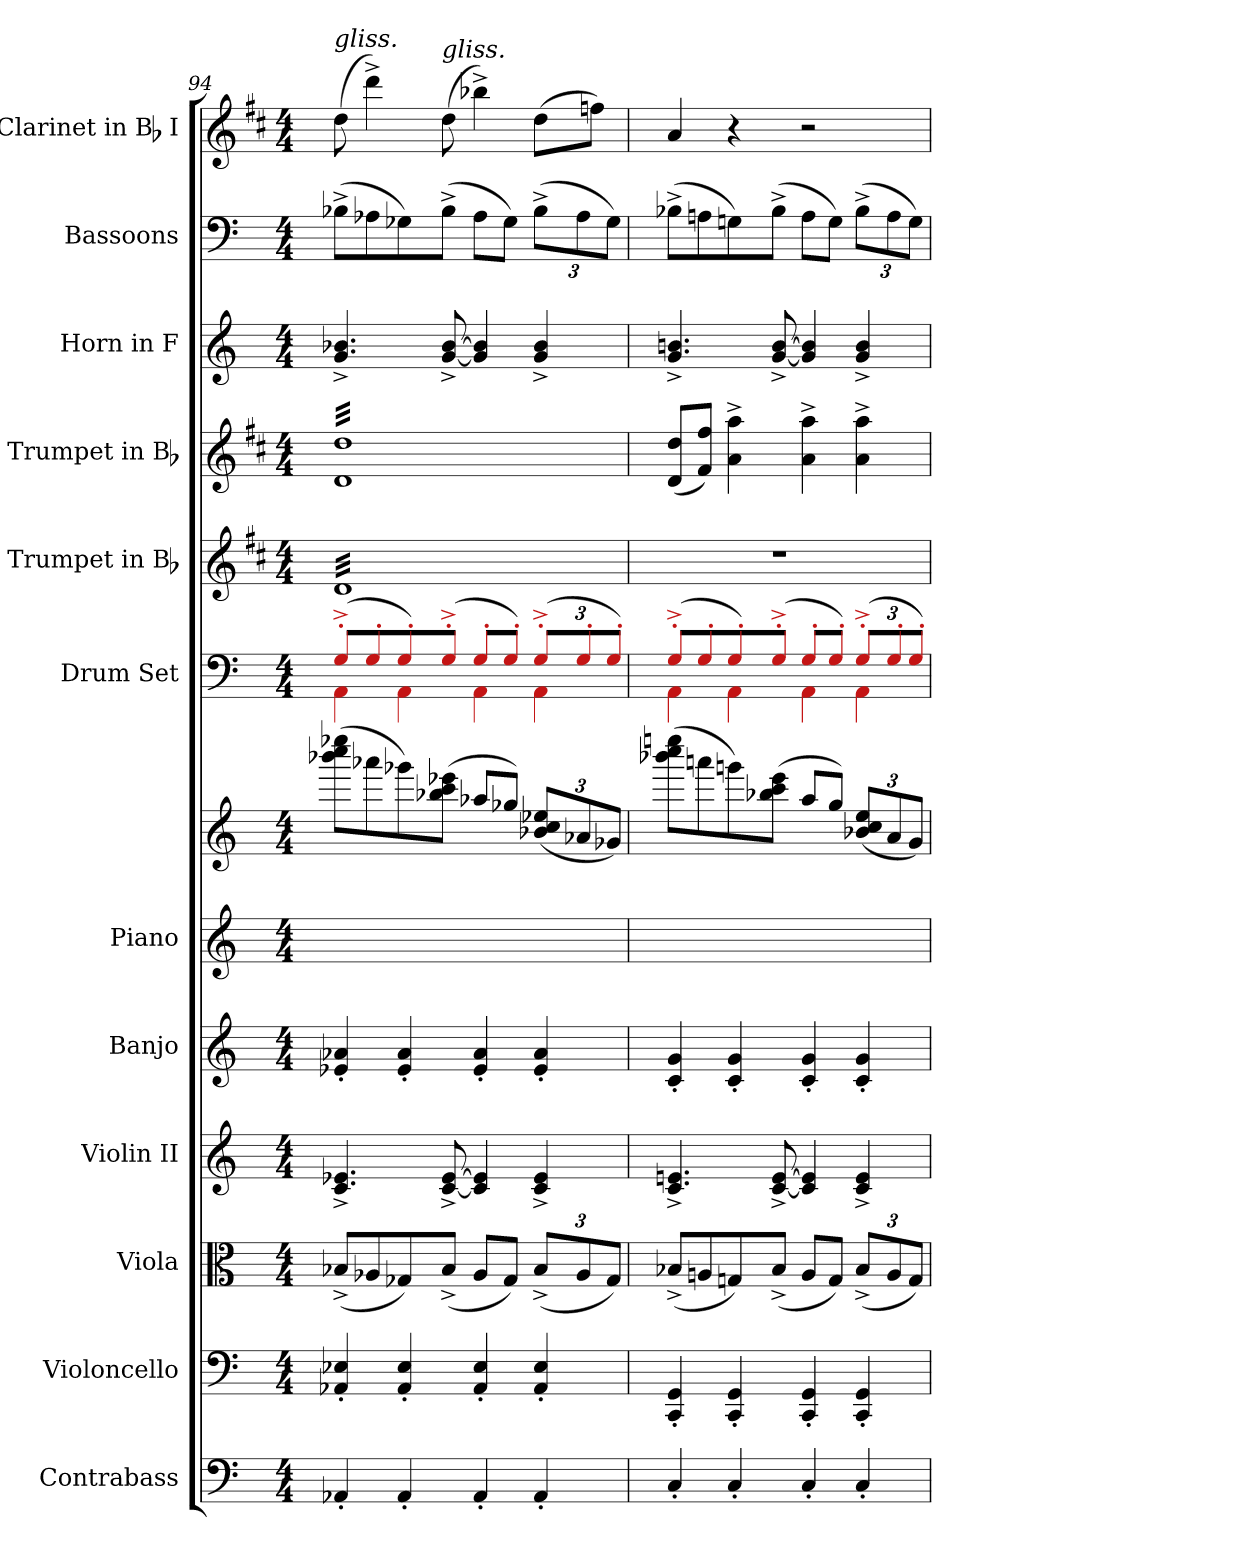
**kern	**kern	**kern	**kern	**kern	**kern	**kern	**kern	**kern	**kern	**kern	**kern	**kern
*part12	*part11	*part10	*part9	*part8	*part7	*part7	*part6	*part5	*part4	*part3	*part2	*part1
*staff13	*staff12	*staff11	*staff10	*staff9	*staff8	*staff7	*staff6	*staff5	*staff4	*staff3	*staff2	*staff1
*I"Contrabass	*I"Violoncello	*I"Viola	*I"Violin II	*I"Banjo	*I"Piano	*	*I"Drum Set	*I"Trumpet in Bb	*I"Trumpet in Bb	*I"Horn in F	*I"Bassoons	*I"Clarinet in Bb I
*I'Cb.	*I'Vc.	*I'Vla.	*I'Vln. II	*I'Ban.	*I'Pno.	*	*I'Dr.	*I'Tpt.	*I'Tpt.	*I'Hn.	*I'Bsn.	*I'Cl.
*clefF4	*clefF4	*clefC3	*clefG2	*clefG2	*clefG2	*clefG2	*clefF4	*clefG2	*clefG2	*clefG2	*clefF4	*clefG2
*ITrd7c12	*	*	*	*	*	*	*	*ITrd1c2	*ITrd1c2	*ITrd4c7	*	*ITrd1c2
*k[]	*k[]	*k[]	*k[]	*k[]	*k[]	*k[]	*	*k[]	*k[]	*	*k[]	*k[]
*C:	*C:	*C:	*C:	*C:	*C:	*C:	*	*C:	*C:	*	*C:	*C:
*M4/4	*M4/4	*M4/4	*M4/4	*M4/4	*M4/4	*M4/4	*M4/4	*M4/4	*M4/4	*M4/4	*M4/4	*M4/4
=94	=94	=94	=94	=94	=94	=94	=94	=94	=94	=94	=94	=94
*	*	*	*	*	*	*	*^	*	*	*	*	*
!	!	!	!	!	!	!	!	!	!	!	!	!	!LO:TX:a:i:t=gliss.
*	*	*	*	*	*	*	*	*	*tremolo	*	*	*	*
*	*	*	*	*	*	*	*	*	*	*tremolo	*	*	*
4AAA-X'	4AA-X' 4E-X'	(8B-X^L	4.c^ 4.e-X^	4e-X' 4a-X'	1ryy	(>8bbb-X\ 8cccc\ 8eeee-X\L	(8Ree'^L	4Rf	32cLLL	32c 32ccLLL	4.c^ 4.e-X^	(8B-X^L	(8cc
.	.	.	.	.	.	.	.	.	32c	32c 32cc	.	.	.
.	.	.	.	.	.	.	.	.	32c	32c 32cc	.	.	.
.	.	.	.	.	.	.	.	.	32c	32c 32cc	.	.	.
.	.	8A-X	.	.	.	8aaa-X\	8Ree'	.	32c	32c 32cc	.	8A-X	4ccc^)
.	.	.	.	.	.	.	.	.	32c	32c 32cc	.	.	.
.	.	.	.	.	.	.	.	.	32c	32c 32cc	.	.	.
.	.	.	.	.	.	.	.	.	32c	32c 32cc	.	.	.
4AAA-'	4AA-' 4E-'	8G-X)	.	4e-' 4a-'	.	8ggg-X/)	8Ree')	4Rf	32c	32c 32cc	.	8G-X)	.
.	.	.	.	.	.	.	.	.	32c	32c 32cc	.	.	.
.	.	.	.	.	.	.	.	.	32c	32c 32cc	.	.	.
.	.	.	.	.	.	.	.	.	32c	32c 32cc	.	.	.
!	!	!	!	!	!	!	!	!	!	!	!	!	!LO:TX:a:i:t=gliss.
.	.	(8B-^J	[8c^ [8e-^	.	.	(8bb-X 8ccc 8eee-XJ	(8Ree'^J	.	32c	32c 32cc	[8c^ [8e-^	(8B-^J	(8cc
.	.	.	.	.	.	.	.	.	32c	32c 32cc	.	.	.
.	.	.	.	.	.	.	.	.	32c	32c 32cc	.	.	.
.	.	.	.	.	.	.	.	.	32c	32c 32cc	.	.	.
4AAA-'	4AA-' 4E-'	8A-L	4c] 4e-]	4e-' 4a-'	.	8aa-X\L	8Ree'L	4Rf	32c	32c 32cc	4c] 4e-]	8A-L	4aa-X^)
.	.	.	.	.	.	.	.	.	32c	32c 32cc	.	.	.
.	.	.	.	.	.	.	.	.	32c	32c 32cc	.	.	.
.	.	.	.	.	.	.	.	.	32c	32c 32cc	.	.	.
.	.	8G-J)	.	.	.	8gg-X/J)	8Ree'J)	.	32c	32c 32cc	.	8G-J)	.
.	.	.	.	.	.	.	.	.	32c	32c 32cc	.	.	.
.	.	.	.	.	.	.	.	.	32c	32c 32cc	.	.	.
.	.	.	.	.	.	.	.	.	32c	32c 32cc	.	.	.
4AAA-'	4AA-' 4E-'	(12B-^L	4c^ 4e-^	4e-' 4a-'	.	(>12b-X 12cc 12ee-XL	(12Ree'^L	4Rf	32c	32c 32cc	4c^ 4e-^	(12B-^L	(8ccL
.	.	.	.	.	.	.	.	.	32c	32c 32cc	.	.	.
.	.	.	.	.	.	.	.	.	32c	32c 32cc	.	.	.
.	.	12A-	.	.	.	12a-X	12Ree'	.	.	.	.	12A-	.
.	.	.	.	.	.	.	.	.	32c	32c 32cc	.	.	.
.	.	.	.	.	.	.	.	.	32c	32c 32cc	.	.	8ee-XJ)
.	.	.	.	.	.	.	.	.	32c	32c 32cc	.	.	.
.	.	12G-J)	.	.	.	12g-X/J)	12Ree'J)	.	.	.	.	12G-J)	.
.	.	.	.	.	.	.	.	.	32c	32c 32cc	.	.	.
.	.	.	.	.	.	.	.	.	32cJJJ	32c 32ccJJJ	.	.	.
*	*	*	*	*	*	*	*	*	*	*Xtremolo	*	*	*
*	*	*	*	*	*	*	*	*	*Xtremolo	*	*	*	*
=95	=95	=95	=95	=95	=95	=95	=95	=95	=95	=95	=95	=95	=95
4CC'	4CC' 4GG'	(8B-X^L	4.c^ 4.en^	4c' 4g'	1ryy	(>8bbb-X\ 8cccc\ 8eeeen\L	(8Ree'^L	4Rf	1r	(8c 8ccL	4.c^ 4.en^	(8B-X^L	4g
.	.	8An	.	.	.	8aaan\	8Ree'	.	.	8e 8eeJ)	.	8An	.
4CC'	4CC' 4GG'	8Gn)	.	4c' 4g'	.	8gggn/)	8Ree')	4Rf	.	4g^ 4gg^	.	8Gn)	4r
.	.	(8B-^J	[8c^ [8e^	.	.	(8bb-X\ 8ccc\ 8eee\J	(8Ree'^J	.	.	.	[8c^ [8e^	(8B-^J	.
4CC'	4CC' 4GG'	8AL	4c] 4e]	4c' 4g'	.	8aa\L	8Ree'L	4Rf	.	4g^ 4gg^	4c] 4e]	8AL	2r
.	.	8GJ)	.	.	.	8gg/J)	8Ree'J)	.	.	.	.	8GJ)	.
4CC'	4CC' 4GG'	(12B-^L	4c^ 4e^	4c' 4g'	.	(>12b-X 12cc 12eeL	(12Ree'^L	4Rf	.	4g^ 4gg^	4c^ 4e^	(12B-^L	.
.	.	12A	.	.	.	12a	12Ree'	.	.	.	.	12A	.
.	.	12GJ)	.	.	.	12g/J)	12Ree'J)	.	.	.	.	12GJ)	.
*	*	*	*	*	*	*	*v	*v	*	*	*	*	*
=	=	=	=	=	=	=	=	=	=	=	=	=
*-	*-	*-	*-	*-	*-	*-	*-	*-	*-	*-	*-	*-
